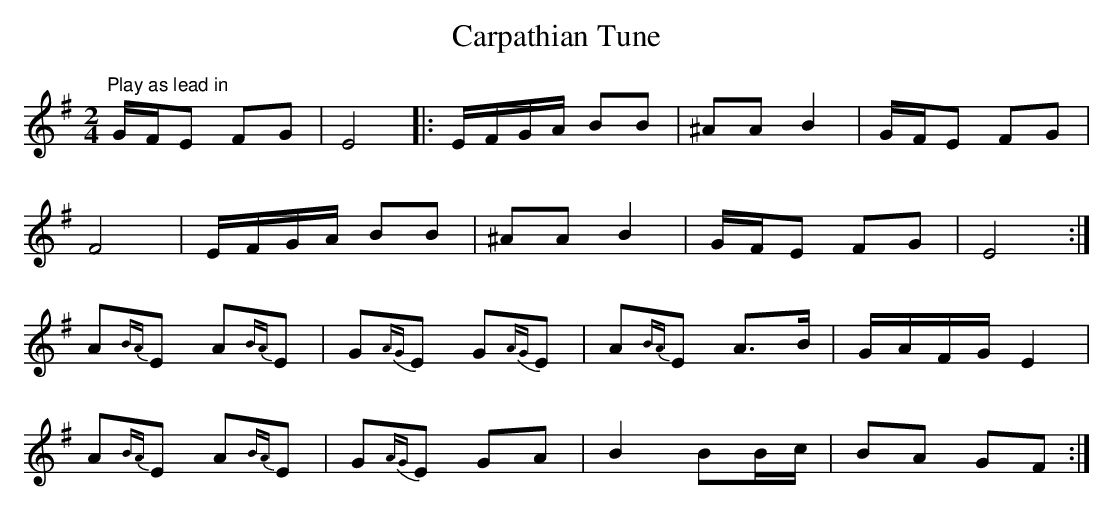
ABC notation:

X:1
T:Carpathian Tune
M:2/4
L:1/16
K:Em
"Play as lead in" GFE2 F2G2 | E8 |: EFGA B2B2 | ^A2A2 B4 | GFE2 F2G2 |
F8 | EFGA B2B2 | ^A2A2 B4 | GFE2 F2G2 | E8 :|
A2{BA}E2 A2{BA}E2 | G2{AG}E2 G2{AG}E2 | A2{BA}E2 A3B | GAFG E4 |
A2{BA}E2 A2{BA}E2 | G2{AG}E2 G2A2 | B4 B2Bc | B2A2 G2F2 :|
